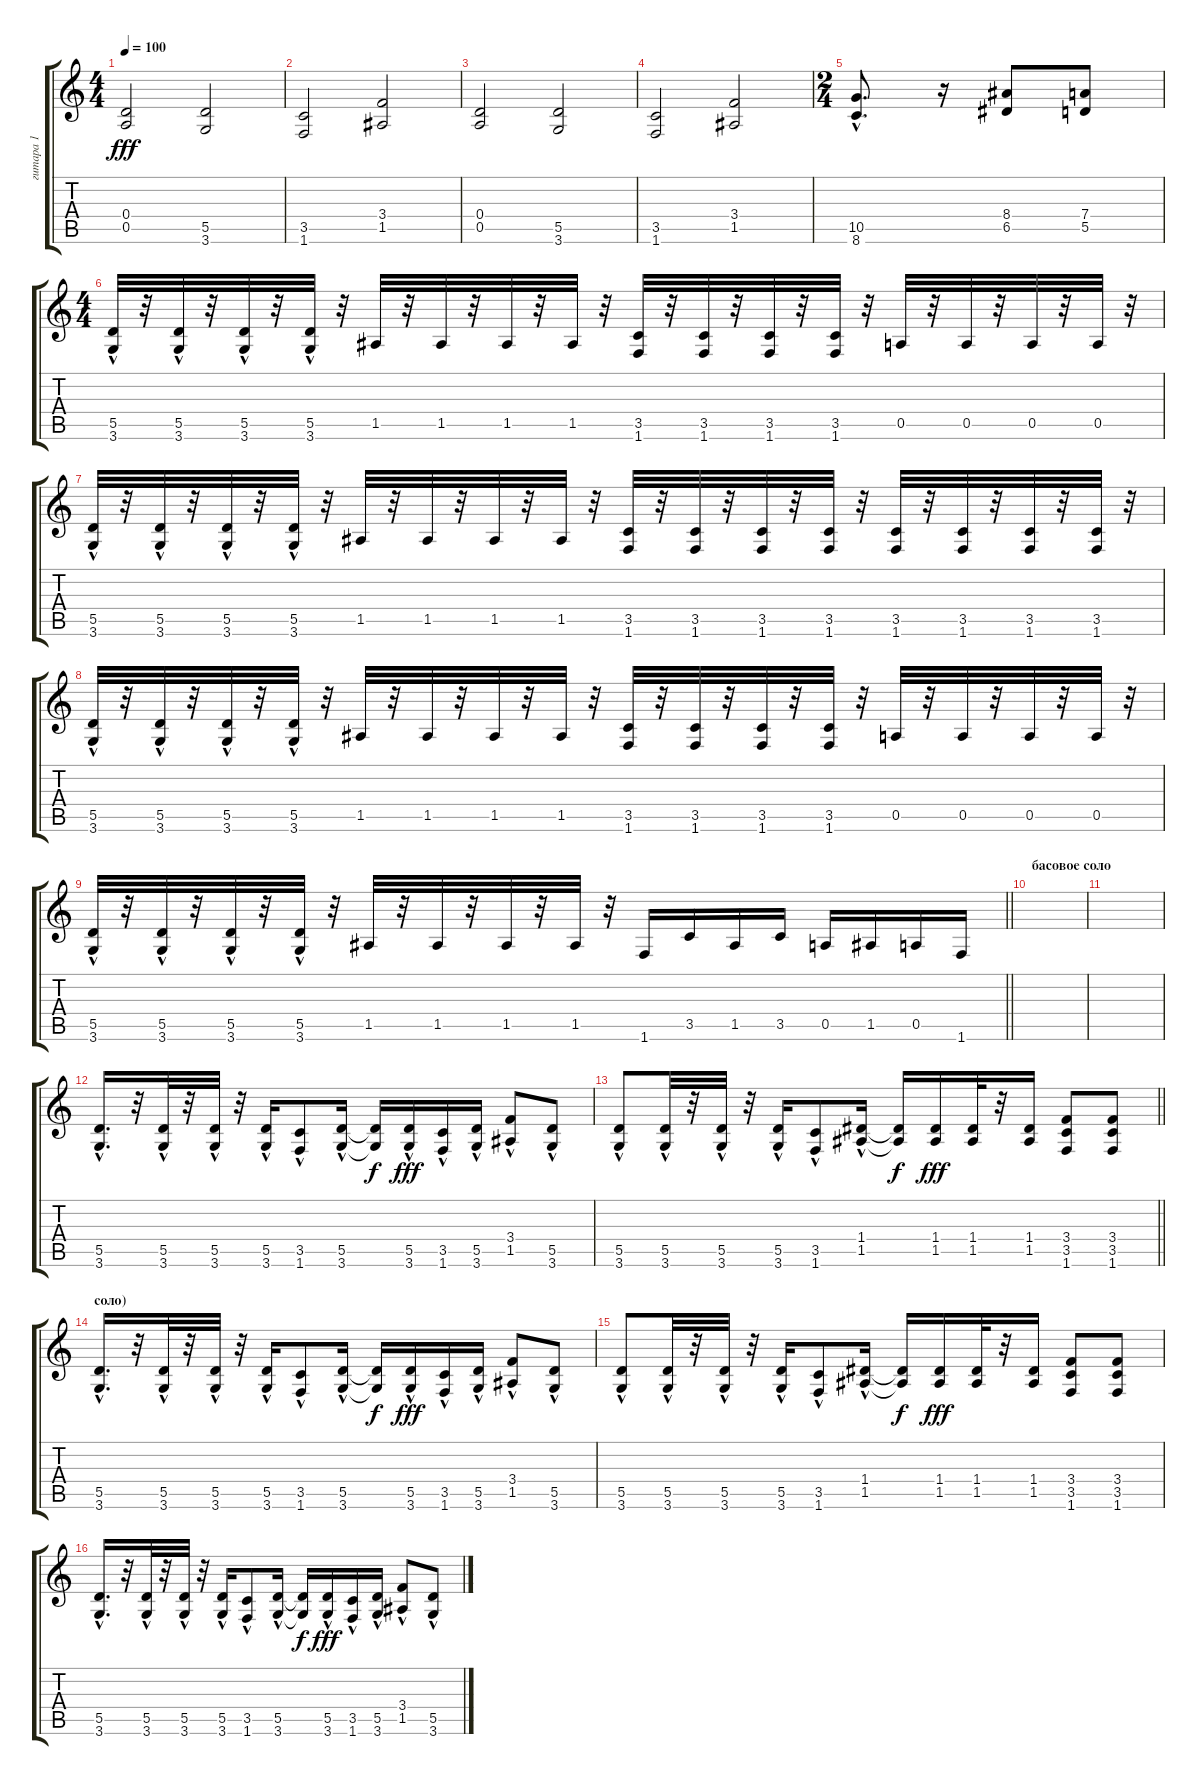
\track ("гитара 1" "гитара 1") {instrument distortionguitar}
\staff {score tabs}
\tuning (E4 B3 G3 D3 A2 E2) {hide}
\ts (4 4)
\tempo 100
\clef g2
\ks c
(0.4 0.5).2{dy fff} (5.5 3.6).2 |
(3.5 1.6).2 (3.4 1.5).2 |
(0.4 0.5).2 (5.5 3.6).2 |
(3.5 1.6).2 (3.4 1.5).2 |
\ts (2 4)
(10.5{hac} 8.6).8{d} r.16 (8.4 6.5).8 (7.4 5.5).8 |
\ts (4 4)
(5.5{hac} 3.6{hac}).32 r.32 (5.5{hac} 3.6{hac}).32 r.32 (5.5{hac} 3.6{hac}).32 r.32 (5.5{hac} 3.6{hac}).32 r.32 1.5.32 r.32 1.5.32 r.32 1.5.32 r.32 1.5.32 r.32 (3.5 1.6).32 r.32 (3.5 1.6).32 r.32 (3.5 1.6).32 r.32 (3.5 1.6).32 r.32 0.5.32 r.32 0.5.32 r.32 0.5.32 r.32 0.5.32 r.32 |
(5.5{hac} 3.6{hac}).32 r.32 (5.5{hac} 3.6{hac}).32 r.32 (5.5{hac} 3.6{hac}).32 r.32 (5.5{hac} 3.6{hac}).32 r.32 1.5.32 r.32 1.5.32 r.32 1.5.32 r.32 1.5.32 r.32 (3.5 1.6).32 r.32 (3.5 1.6).32 r.32 (3.5 1.6).32 r.32 (3.5 1.6).32 r.32 (3.5 1.6).32 r.32 (3.5 1.6).32 r.32 (3.5 1.6).32 r.32 (3.5 1.6).32 r.32 |
(5.5{hac} 3.6{hac}).32 r.32 (5.5{hac} 3.6{hac}).32 r.32 (5.5{hac} 3.6{hac}).32 r.32 (5.5{hac} 3.6{hac}).32 r.32 1.5.32 r.32 1.5.32 r.32 1.5.32 r.32 1.5.32 r.32 (3.5 1.6).32 r.32 (3.5 1.6).32 r.32 (3.5 1.6).32 r.32 (3.5 1.6).32 r.32 0.5.32 r.32 0.5.32 r.32 0.5.32 r.32 0.5.32 r.32 |
\barLineRight lightlight
(5.5{hac} 3.6{hac}).32 r.32 (5.5{hac} 3.6{hac}).32 r.32 (5.5{hac} 3.6{hac}).32 r.32 (5.5{hac} 3.6{hac}).32 r.32 1.5.32 r.32 1.5.32 r.32 1.5.32 r.32 1.5.32 r.32 1.6.16 3.5.16 1.5.16 3.5.16 0.5.16 1.5.16 0.5.16 1.6.16 |
\section ("" "басовое соло")
|
|
(5.5{hac} 3.6{hac}).16{d} r.32 (5.5{hac} 3.6{hac}).32 r.32 (5.5{hac} 3.6{hac}).32 r.32 (5.5{hac} 3.6{hac}).16 (3.5{hac} 1.6{hac}).8 (5.5{hac} 3.6{hac}).16 (5.5{t} 3.6{t}).16{dy f} (5.5{hac} 3.6{hac}).16{dy fff} (3.5{hac} 1.6{hac}).16 (5.5{hac} 3.6{hac}).16 (3.4{hac} 1.5{hac}).8 (5.5{hac} 3.6{hac}).8 |
\barLineRight lightlight
(5.5{hac} 3.6{hac}).8 (5.5{hac} 3.6{hac}).32 r.32 (5.5{hac} 3.6{hac}).32 r.32 (5.5{hac} 3.6{hac}).16 (3.5{hac} 1.6{hac}).8 (1.4{hac} 1.5{hac}).16 (1.4{t} 1.5{t}).16{dy f} (1.4 1.5).16{dy fff} (1.4 1.5).32 r.32 (1.4 1.5).16 (3.4 3.5 1.6).8 (3.4 3.5 1.6).8 |
\section ("" "соло)")
(5.5{hac} 3.6{hac}).16{d} r.32 (5.5{hac} 3.6{hac}).32 r.32 (5.5{hac} 3.6{hac}).32 r.32 (5.5{hac} 3.6{hac}).16 (3.5{hac} 1.6{hac}).8 (5.5{hac} 3.6{hac}).16 (5.5{t} 3.6{t}).16{dy f} (5.5{hac} 3.6{hac}).16{dy fff} (3.5{hac} 1.6{hac}).16 (5.5{hac} 3.6{hac}).16 (3.4{hac} 1.5{hac}).8 (5.5{hac} 3.6{hac}).8 |
(5.5{hac} 3.6{hac}).8 (5.5{hac} 3.6{hac}).32 r.32 (5.5{hac} 3.6{hac}).32 r.32 (5.5{hac} 3.6{hac}).16 (3.5{hac} 1.6{hac}).8 (1.4{hac} 1.5{hac}).16 (1.4{t} 1.5{t}).16{dy f} (1.4 1.5).16{dy fff} (1.4 1.5).32 r.32 (1.4 1.5).16 (3.4 3.5 1.6).8 (3.4 3.5 1.6).8 |
(5.5{hac} 3.6{hac}).16{d} r.32 (5.5{hac} 3.6{hac}).32 r.32 (5.5{hac} 3.6{hac}).32 r.32 (5.5{hac} 3.6{hac}).16 (3.5{hac} 1.6{hac}).8 (5.5{hac} 3.6{hac}).16 (5.5{t} 3.6{t}).16{dy f} (5.5{hac} 3.6{hac}).16{dy fff} (3.5{hac} 1.6{hac}).16 (5.5{hac} 3.6{hac}).16 (3.4{hac} 1.5{hac}).8 (5.5{hac} 3.6{hac}).8
